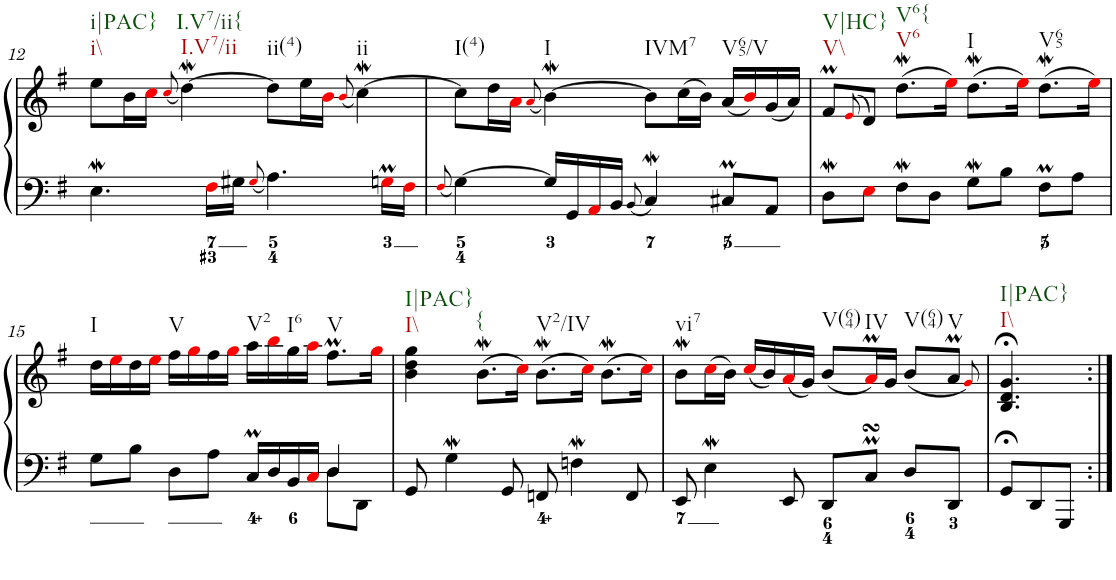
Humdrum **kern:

**kern	**kern
*part1	*part1
*staff2	*staff1
*I"Clavecin	*
!!LO:PB:g=z
*clefF4	*clefG2
*k[f#]	*k[f#]
*G:	*G:
*M4/4	*M4/4
*met(c)	*met(c)
=12	=12
!	!LO:TX:b:t=i\\
!	!LO:TX:b:t=i|PAC}
4.EW\	8ee\L
.	16b\L
.	16cci\JJ
.	(<8qcci/
!	!LO:TX:b:t=I.V7/ii
!	!LO:TX:b:t=I.V7/ii{
.	[4ddW\)
16F#i\LL	.
16G#X\JJ	.
8qG#i/	.
!	!LO:TX:b:t=ii(4)
4.A\	8dd\L]
.	16ee\L
.	16bi\JJ
.	(<8qbi/
!	!LO:TX:b:t=ii
.	[4ccw\)
16GnMi\LL	.
16F#i\JJ	.
=13	=13
8qF#i/	.
!	!LO:TX:b:t=I(4)
[4G\	8cc\L]
.	16dd\L
.	16ai\JJ
.	(<8qai/
!	!LO:TX:b:t=I
16G/LL]	[4bW\)
16GG/	.
16AAi/	.
16BB/JJ	.
8qBB/	.
!	!LO:TX:b:t=IVM7
4Cw/	8b\L]
.	(>16cc\L
.	16b\JJ)
!	!LO:TX:b:t=V65/V
8C#Xm/L	(<16a/LL
.	16bi/)
8AA/J	(<16g/
.	16a/JJ)
=14	=14
!	!LO:TX:b:t=V\\
!	!LO:TX:b:t=V|HC}
8DW\L	8f#m/L
.	(>8qei/
8Ei\J	8d/J)
!	!LO:TX:b:t=V6
!	!LO:TX:b:t=V6{
8F#W\L	(>8.ddW\L
8D\J	.
.	16eei\Jk)
!	!LO:TX:b:t=I
8Gw\L	(>8.ddW\L
8B\J	.
.	16eei\Jk)
!	!LO:TX:b:t=V65
8F#m\L	(>8.ddW\L
8A\J	.
.	16eei\Jk)
!!LO:LB:g=z
=15	=15
*^	*
!	!	!LO:TX:b:t=I
8G\L	2.ryy	16dd\LL
.	.	16eei\
8B\J	.	16dd\
.	.	16eei\JJ
!	!	!LO:TX:b:t=V
8D\L	.	16ff#\LL
.	.	16ggi\
8A\J	.	16ff#\
.	.	16ggi\JJ
!	!	!LO:TX:b:t=V2
16CM/LL	.	16aa\LL
16D/	.	16bbi\
!	!	!LO:TX:b:t=I6
16BB/	.	16gg\
16Ci/JJ	.	16aai\JJ
!	!	!LO:TX:b:t=V
4D/	8D\L	8.ff#m\L
.	8DD\J	.
.	.	16ggi\Jk
*v	*v	*
=16	=16
!	!LO:TX:b:t=I\\
!	!LO:TX:b:t=I|PAC}
8GG/	4b\ 4dd\ 4gg\
4Gw\	.
!	!LO:TX:b:t={
.	(>8.bW\L
8GG/	.
.	16cci\Jk)
!	!LO:TX:b:t=V2/IV
8FFn/	(>8.bW\L
4Fnw\	.
.	16cci\Jk)
.	(>8.bW\L
8FF/	.
.	16cci\Jk)
=17	=17
!	!LO:TX:b:t=vi7
8EE/	8bW\L
4EW\	(>16cci\L
.	16b\JJ)
.	(<16cci/LL
.	16b/)
8EE/	(<16ai/
.	16g/JJ)
!	!LO:TX:b:t=V(64)
8DD/L	(<8b/L
!	!LO:TX:b:t=IV
8CMsSSs/J	16aMi/L)
.	16g/JJ
!	!LO:TX:b:t=V(64)
8D/L	(8b/L
!	!LO:TX:b:t=V
8DD/J	8aM/J
.	8qgi/)
=18	=18
!	!LO:TX:b:t=I\\
!	!LO:TX:b:t=I|PAC}
8GG;</L	4.B/;< 4.d/;< 4.g/;<
8DD/	.
8GGG/J	.
=:|!	=:|!
*-	*-
